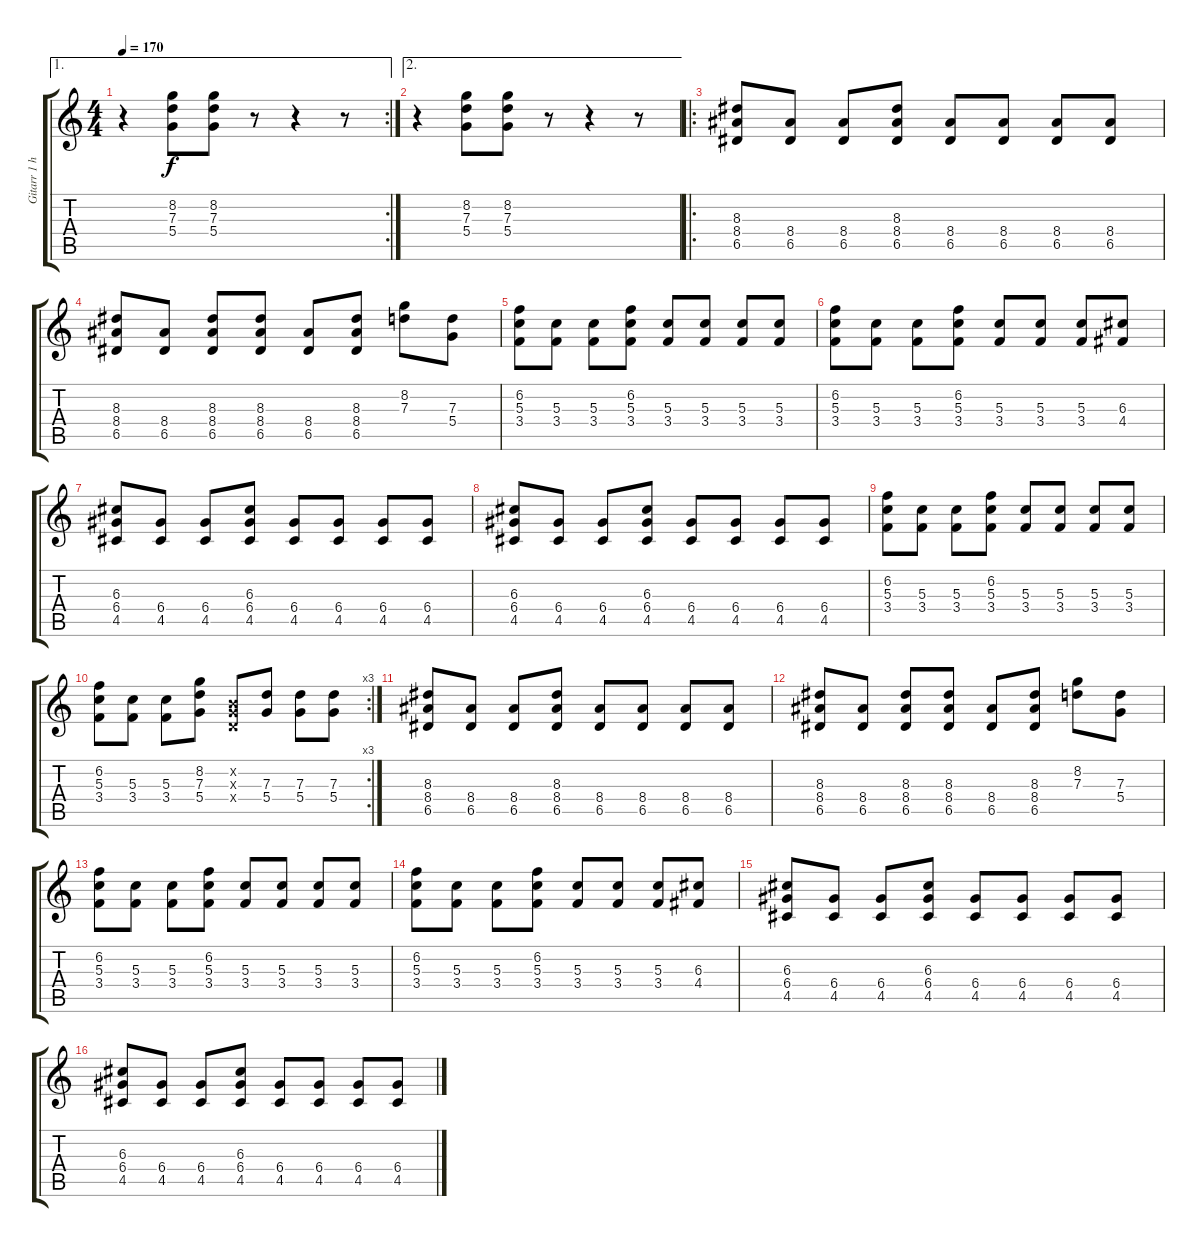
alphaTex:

\track ("Gitarr 1 höger" "Gitarr 1 h") {instrument overdrivenguitar}
\staff {score tabs}
\tuning (E4 B3 G3 D3 A2 E2) {hide}
\ae 1
\rc 2
\ts (4 4)
\tempo 170
\clef g2
\ks c
r.4{dy f} (8.2 7.3 5.4).8 (8.2 7.3 5.4).8 r.8 r.4 r.8 |
\ae 2
r.4 (8.2 7.3 5.4).8 (8.2 7.3 5.4).8 r.8 r.4 r.8 |
\ro
(8.3 8.4 6.5).8{volume 11} (8.4 6.5).8 (8.4 6.5).8 (8.3 8.4 6.5).8 (8.4 6.5).8 (8.4 6.5).8 (8.4 6.5).8 (8.4 6.5).8 |
(8.3 8.4 6.5).8 (8.4 6.5).8 (8.3 8.4 6.5).8 (8.3 8.4 6.5).8 (8.4 6.5).8 (8.3 8.4 6.5).8 (8.2 7.3).8 (7.3 5.4).8 |
(6.2 5.3 3.4).8 (5.3 3.4).8 (5.3 3.4).8 (6.2 5.3 3.4).8 (5.3 3.4).8 (5.3 3.4).8 (5.3 3.4).8 (5.3 3.4).8 |
(6.2 5.3 3.4).8 (5.3 3.4).8 (5.3 3.4).8 (6.2 5.3 3.4).8 (5.3 3.4).8 (5.3 3.4).8 (5.3 3.4).8 (6.3 4.4).8 |
(6.3 6.4 4.5).8 (6.4 4.5).8 (6.4 4.5).8 (6.3 6.4 4.5).8 (6.4 4.5).8 (6.4 4.5).8 (6.4 4.5).8 (6.4 4.5).8 |
(6.3 6.4 4.5).8 (6.4 4.5).8 (6.4 4.5).8 (6.3 6.4 4.5).8 (6.4 4.5).8 (6.4 4.5).8 (6.4 4.5).8 (6.4 4.5).8 |
(6.2 5.3 3.4).8 (5.3 3.4).8 (5.3 3.4).8 (6.2 5.3 3.4).8 (5.3 3.4).8 (5.3 3.4).8 (5.3 3.4).8 (5.3 3.4).8 |
\rc 3
(6.2 5.3 3.4).8 (5.3 3.4).8 (5.3 3.4).8 (8.2 7.3 5.4).8 (0.2{x} 0.3{x} 0.4{x}).8 (7.3 5.4).8 (7.3 5.4).8 (7.3 5.4).8 |
(8.3 8.4 6.5).8{volume 11} (8.4 6.5).8 (8.4 6.5).8 (8.3 8.4 6.5).8 (8.4 6.5).8 (8.4 6.5).8 (8.4 6.5).8 (8.4 6.5).8 |
(8.3 8.4 6.5).8 (8.4 6.5).8 (8.3 8.4 6.5).8 (8.3 8.4 6.5).8 (8.4 6.5).8 (8.3 8.4 6.5).8 (8.2 7.3).8 (7.3 5.4).8 |
(6.2 5.3 3.4).8 (5.3 3.4).8 (5.3 3.4).8 (6.2 5.3 3.4).8 (5.3 3.4).8 (5.3 3.4).8 (5.3 3.4).8 (5.3 3.4).8 |
(6.2 5.3 3.4).8 (5.3 3.4).8 (5.3 3.4).8 (6.2 5.3 3.4).8 (5.3 3.4).8 (5.3 3.4).8 (5.3 3.4).8 (6.3 4.4).8 |
(6.3 6.4 4.5).8 (6.4 4.5).8 (6.4 4.5).8 (6.3 6.4 4.5).8 (6.4 4.5).8 (6.4 4.5).8 (6.4 4.5).8 (6.4 4.5).8 |
(6.3 6.4 4.5).8 (6.4 4.5).8 (6.4 4.5).8 (6.3 6.4 4.5).8 (6.4 4.5).8 (6.4 4.5).8 (6.4 4.5).8 (6.4 4.5).8
